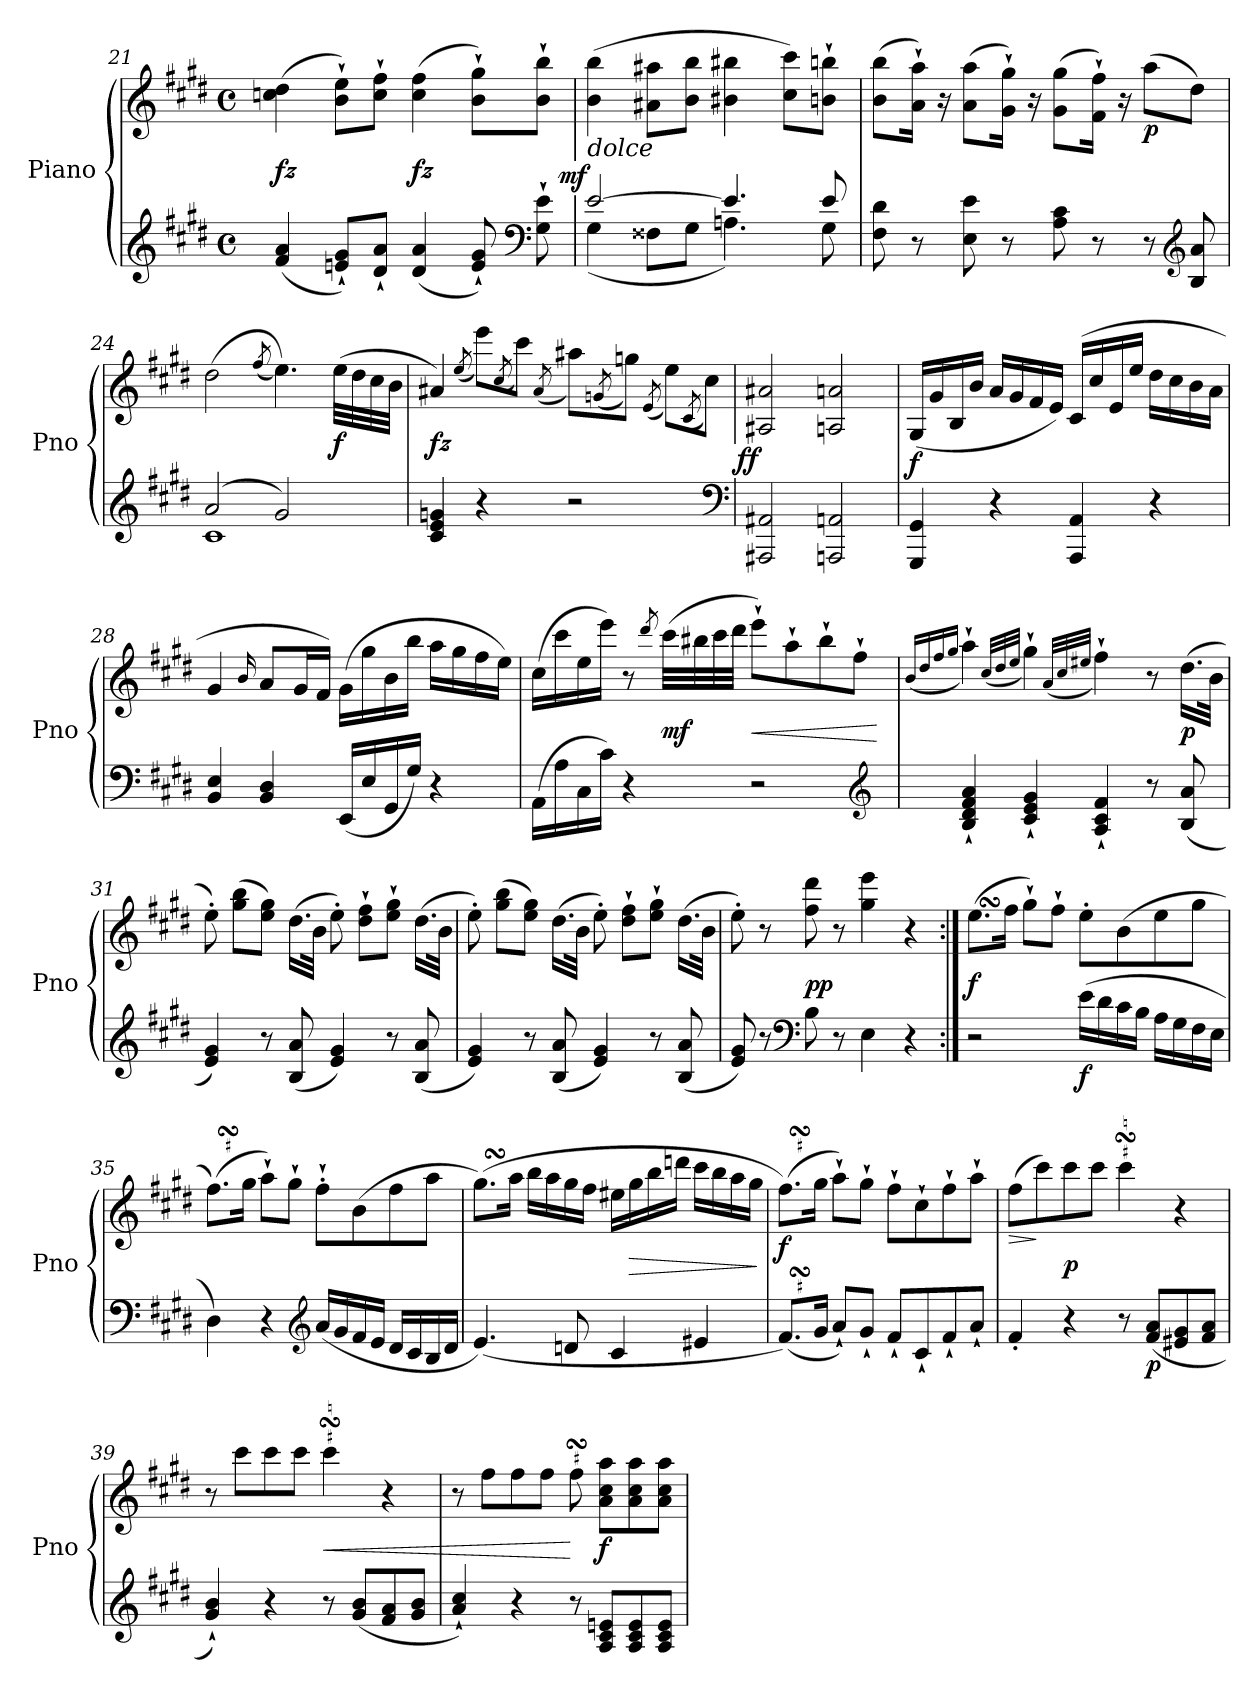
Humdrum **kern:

**kern	**kern	**dynam
*part1	*part1	*part1
*staff2	*staff1	*staff1/2
*I"Piano	*	*
*I'Pno	*	*
*clefG2	*clefG2	*
*k[f#c#g#d#]	*k[f#c#g#d#]	*
*c#:	*c#:	*
*M4/4	*M4/4	*
*met(c)	*met(c)	*
=21	=21	=21
(4f# 4a	(>4ccn 4dd#	fz
8en` 8g#`L)	8b` 8ee`L)	.
8d#` 8a`J	8cc` 8ff#`J	.
(4d# 4a	(>4cc 4ff#	fz
8e` 8g#`)	8b` 8gg#`L)	.
*clefF4	*	*
8G#` 8e`	8b` 8bb`J	.
!!LO:LB:g=z
=22	=22	=22
*^	*	*
!	!	!LO:TX:b:i:t=dolce	!
!	!	!	!LO:DY:rj
[2e	(4G#	(>4b 4bb	mf
.	8F##XL	8a#X 8aa#XL	.
.	8G#J	8b 8bbJ	.
4.e]	4.An)	4b#X 4bb#X	.
.	.	8cc# 8ccc#L)	.
8e	8G#	8bn` 8bbn`J	.
*v	*v	*	*
=23	=23	=23
8F# 8d#	(>8b 8bbL	.
8r	16a` 16aa`Jk)	.
.	16r	.
8E 8e	(>8a 8aaL	.
8r	16g#` 16gg#`Jk)	.
.	16r	.
8A 8c#	(>8g# 8gg#L	.
8r	16f#` 16ff#`Jk)	.
.	16r	.
!	!	!LO:DY:b
8r	(8aaL	p
*clefG2	*	*
8B 8a	8dd#J)	.
=24	=24	=24
*^	*	*
(2a	1c#	(2dd#	.
.	.	(8qff#	.
2g#)	.	4.ee))	.
.	.	(32eeLLL	f
.	.	32dd#	.
.	.	32cc#	.
.	.	32bJJJ	.
*v	*v	*	*
=25	=25	=25
4c# 4e 4gn	4a#X)	fz
.	(>8qee	.
4r	8eeeL)	.
.	(>8qcc#	.
.	8ccc#J)	.
.	(>8qa#	.
2r	8aa#XL)	.
.	(>8qgn	.
.	8ggnJ)	.
.	(>8qe	.
.	8eeL)	.
.	(>8qc#	.
.	8cc#J)	.
*clefF4	*	*
!!LO:LB:g=z
=26	=26	=26
!	!	!LO:DY:rj
2AAA#X 2AA#X	2A#X 2a#X	ff
2AAAn 2AAn	2An 2an	.
=27	=27	=27
4GGG# 4GG#	(16G#LL	f
.	16g#	.
.	16B	.
.	16bJJ	.
4r	16aLL	.
.	16g#	.
.	16f#	.
.	16eJJ)	.
4AAA 4AA	(16c#LL	.
.	16cc#	.
.	16e	.
.	16eeJJ	.
4r	16dd#LL	.
.	16cc#	.
.	16b	.
.	16aJJ	.
=28	=28	=28
4BB 4E	4g#	.
.	16qqb	.
4BB 4D#	8aL	.
.	16g#L	.
.	16f#JJ)	.
(16EELL	(16g#LL	.
16E	16gg#	.
16GG#	16b	.
16G#JJ)	16bbJJ	.
4r	16aaLL	.
.	16gg#	.
.	16ff#	.
.	16eeJJ)	.
=29	=29	=29
(16AALL	(16cc#LL	.
16A	16ccc#	.
16C#	16ee	.
16c#JJ)	16eeeJJ)	.
4r	8r	.
.	8qddd#	.
.	(32ccc#LLL	mf
.	32bb#X	.
.	32ccc#	.
.	32ddd#JJJ	.
2r	8eee`L)	<
.	8aa`	.
.	8bb#`	.
.	8ff#`J	.
*clefG2	*	*
.	.	[
!!LO:LB:g=z
=30	=30	=30
.	(>16qqbLL	.
.	16qqdd#	.
.	16qqff#	.
.	16qqgg#JJ	.
4B` 4d#` 4f#` 4a`	4aa`)	.
.	(>32qqcc#LLL	.
.	32qqdd#	.
.	32qqeeJJJ	.
4c#` 4e` 4g#`	4gg#`)	.
.	(>32qqaLLL	.
.	32qqcc#	.
.	32qqee#XJJJ	.
4A` 4c#` 4f#`	4ff#`)	.
8r	8r	.
(8B 8a	(16.dd#LL	p
.	32bJJk	.
=31	=31	=31
4e 4g#)	8ee')	.
.	(>8gg# 8bbL	.
8r	8ee 8gg#J)	.
(8B 8a	(16.dd#LL	.
.	32bJJk	.
4e 4g#)	8ee')	.
.	8dd#` 8ff#`L	.
8r	8ee` 8gg#`J	.
(8B 8a	(16.dd#LL	.
.	32bJJk	.
=32	=32	=32
4e 4g#)	8ee')	.
.	(>8gg# 8bbL	.
8r	8ee 8gg#J)	.
(8B 8a	(16.dd#LL	.
.	32bJJk	.
4e 4g#)	8ee')	.
.	8dd#` 8ff#`L	.
8r	8ee` 8gg#`J	.
(8B 8a	(16.dd#LL	.
.	32bJJk	.
=33	=33	=33
8e 8g#)	8ee')	.
8r	8r	.
*clefF4	*	*
8B	8ff# 8ddd#	pp
8r	8r	.
4E	4gg# 4eee	.
4r	4r	.
!!LO:LB:g=z
=34:|!	=34:|!	=34:|!
2r	(8.eeSSsL	f
.	16ff#Jk	.
.	8gg#`L)	.
.	8ff#`J	.
!	!	!LO:DY:b=2
(16eLL	8ee'L	f
16d#	.	.
16c#	(8b	.
16BJJ	.	.
16ALL	8ee	.
16G#	.	.
16F#	8gg#J	.
16EJJ	.	.
=35	=35	=35
!	!LO:TURN:lacc=#	!
4D#)	(8.ff#SSsL)	.
.	16gg#Jk	.
4r	8aa`L)	.
.	8gg#`J	.
*clefG2	*	*
(16aLL	8ff#'`L	.
16g#	.	.
16f#	(8b	.
16eJJ	.	.
16d#LL	8ff#	.
16c#	.	.
16B	8aaJ	.
16d#JJ	.	.
=36	=36	=36
(4.e)	(8.gg#SsSL)	.
.	16aaJk	.
.	16bbLL	.
.	16aa	.
8dn	16gg#	.
.	16ff#JJ	.
4c#	16ee#XLL	.
.	16gg#	>
.	16bb	.
.	16dddnJJ	.
4e#X	16ccc#LL	.
.	16bb	.
.	16aa	.
.	16gg#JJ	.
.	.	]
=37	=37	=37
!LO:TURN:lacc=#	!LO:TURN:lacc=#	!
(8.f#SSsL)	(8.ff#SSsL)	f
16g#Jk	16gg#Jk	.
8a`L)	8aa`L)	.
8g#`J	8gg#`J	.
8f#`L	8ff#`L	.
8c#`	8cc#`	.
8f#`	8ff#`	.
8a`J	8aa`J	.
!!LO:LB:g=z
=38	=38	=38
!	!	!LO:HP:b
4f#'	(8ff#L	>
.	8ccc#)	]
4r	8ccc#	p
.	8ccc#J	.
!	!LO:TURN:lacc=#	!
8r	4ccc#sSss	.
!	!	!LO:DY:b=2
(8f# 8aL	.	p
8e#X 8g#	4r	.
8f# 8aJ	.	.
=39	=39	=39
4g#` 4b`)	8r	.
.	8ccc#L	.
4r	8ccc#	.
.	8ccc#J	.
!	!LO:TURN:lacc=#	!
8r	4ccc#sSss	<
(8g# 8bL	.	.
8f# 8a	4r	.
8g# 8bJ	.	.
=40	=40	=40
4a`/ 4cc#`/)	8r	.
.	8ff#L	.
4r	8ff#	.
.	8ff#J	.
!	!LO:TURN:lacc=#	!
8r	8ff#sSSs	[
8A 8c# 8enL	8a 8cc# 8aaL	f
8A 8c# 8e	8a 8cc# 8aa	.
8A 8c# 8eJ	8a 8cc# 8aaJ	.
=	=	=
*-	*-	*-
